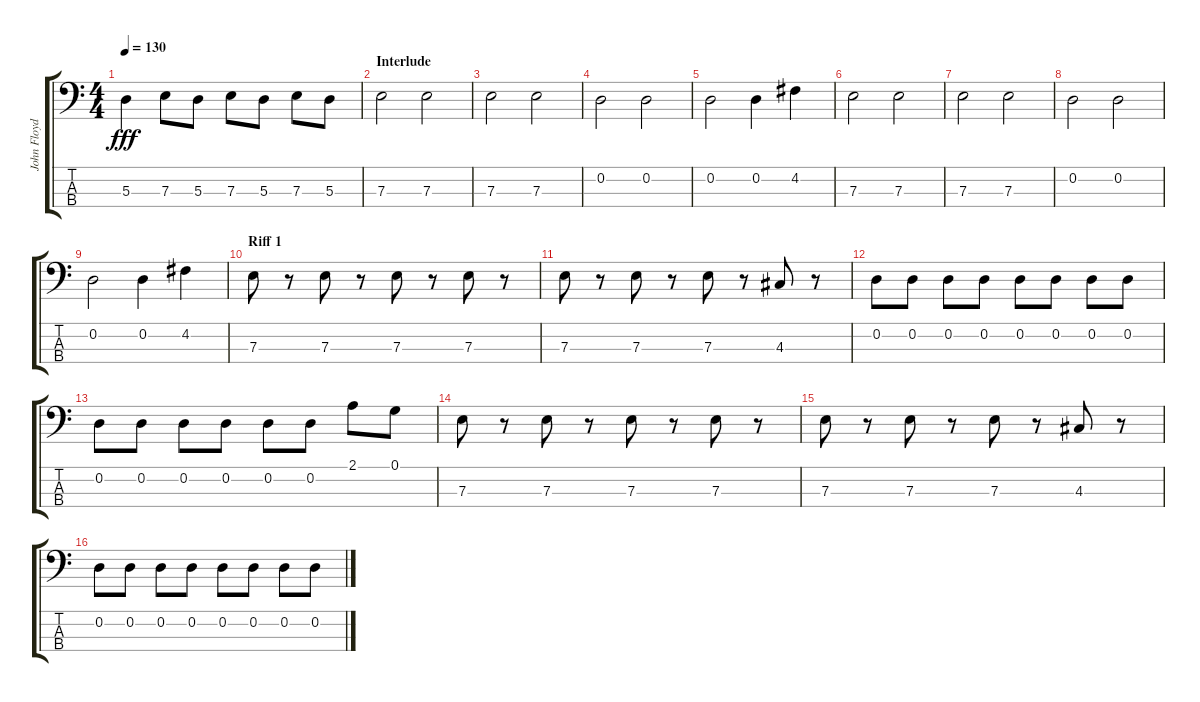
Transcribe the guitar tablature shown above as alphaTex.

\track ("John Floyd" "John Floyd") {instrument acousticguitarsteel}
\staff {score tabs}
\tuning (G2 D2 A1 E1) {hide}
\ts (4 4)
\tempo 130
\clef f4
\ks c
5.3{t}.4{dy fff} 7.3.8 5.3.8 7.3.8 5.3.8 7.3.8 5.3.8 |
\section ("" "Interlude")
7.3.2 7.3.2 |
7.3.2 7.3.2 |
0.2.2 0.2.2 |
0.2.2 0.2.4 4.2.4 |
7.3.2 7.3.2 |
7.3.2 7.3.2 |
0.2.2 0.2.2 |
0.2.2 0.2.4 4.2.4 |
\section ("" "Riff 1")
7.3.8 r.8 7.3.8 r.8 7.3.8 r.8 7.3.8 r.8 |
7.3.8 r.8 7.3.8 r.8 7.3.8 r.8 4.3.8 r.8 |
0.2.8 0.2.8 0.2.8 0.2.8 0.2.8 0.2.8 0.2.8 0.2.8 |
0.2.8 0.2.8 0.2.8 0.2.8 0.2.8 0.2.8 2.1.8 0.1.8 |
7.3.8 r.8 7.3.8 r.8 7.3.8 r.8 7.3.8 r.8 |
7.3.8 r.8 7.3.8 r.8 7.3.8 r.8 4.3.8 r.8 |
0.2.8 0.2.8 0.2.8 0.2.8 0.2.8 0.2.8 0.2.8 0.2.8
